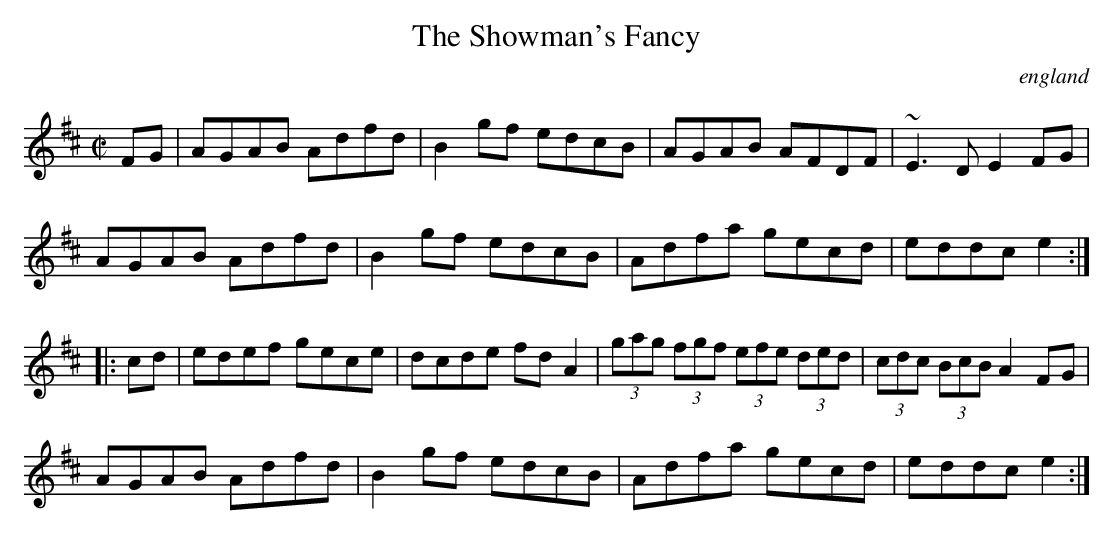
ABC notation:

X:1
T:Showman's Fancy, The
O:england
M:C|
K:D
FG|AGAB Adfd|B2gf edcB|AGAB AFDF|~E3D E2FG|
AGAB Adfd|B2gf edcB|Adfa gecd|eddc e2:|
|:cd|edef gece|dcde fdA2|(3gag (3fgf (3efe (3ded|(3cdc (3BcB A2 FG|
AGAB Adfd|B2gf edcB|Adfa gecd|eddc e2:|
